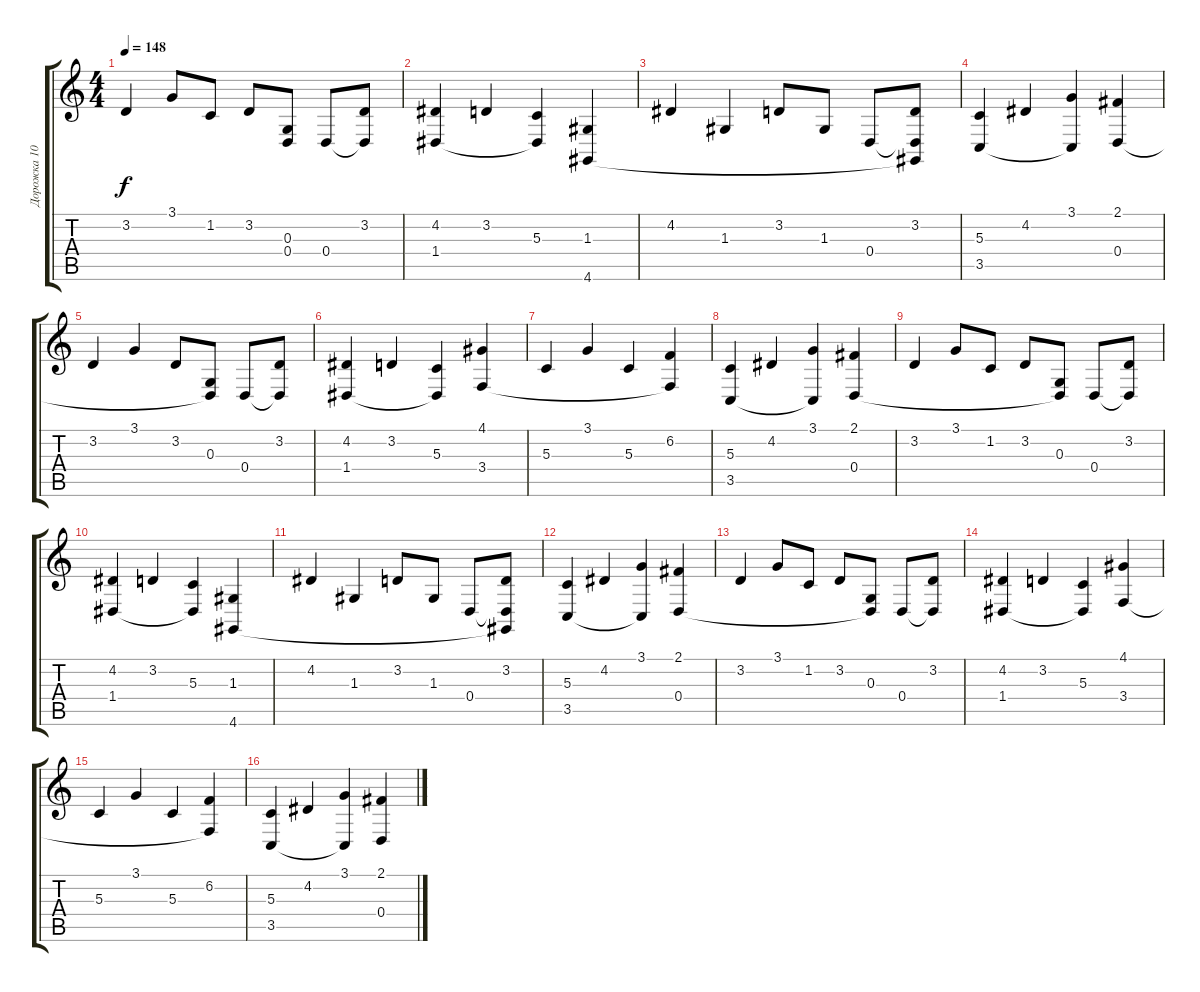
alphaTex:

\track ("Дорожка 10" "Дорожка 10") {instrument electricgrandpiano}
\staff {score tabs}
\tuning (E4 B3 G3 D3 A2 E2) {hide}
\ts (4 4)
\tempo 148
\clef g2
\ks c
3.2.4{dy f} 3.1.8 1.2.8 3.2.8 (0.3 0.4{t}).8 0.4.8 (3.2 0.4{t}).8 |
(4.2 1.4).4 3.2.4 (5.3 1.4{t}).4 (1.3 4.6).4 |
4.2.4 1.3.4 3.2.8 1.3.8 0.4.8 (3.2 0.4{t} 4.6{t}).8 |
(5.3 3.5).4 4.2.4 (3.1 3.5{t}).4 (2.1 0.4).4 |
3.2.4 3.1.4 3.2.8 (0.3 0.4{t}).8 0.4.8 (3.2 0.4{t}).8 |
(4.2 1.4).4 3.2.4 (5.3 1.4{t}).4 (4.1 3.4).4 |
5.3.4 3.1.4 5.3.4 (6.2 3.4{t}).4 |
(5.3 3.5).4 4.2.4 (3.1 3.5{t}).4 (2.1 0.4).4 |
3.2.4 3.1.8 1.2.8 3.2.8 (0.3 0.4{t}).8 0.4.8 (3.2 0.4{t}).8 |
(4.2 1.4).4 3.2.4 (5.3 1.4{t}).4 (1.3 4.6).4 |
4.2.4 1.3.4 3.2.8 1.3.8 0.4.8 (3.2 0.4{t} 4.6{t}).8 |
(5.3 3.5).4 4.2.4 (3.1 3.5{t}).4 (2.1 0.4).4 |
3.2.4 3.1.8 1.2.8 3.2.8 (0.3 0.4{t}).8 0.4.8 (3.2 0.4{t}).8 |
(4.2 1.4).4 3.2.4 (5.3 1.4{t}).4 (4.1 3.4).4 |
5.3.4 3.1.4 5.3.4 (6.2 3.4{t}).4 |
(5.3 3.5).4 4.2.4 (3.1 3.5{t}).4 (2.1 0.4).4
